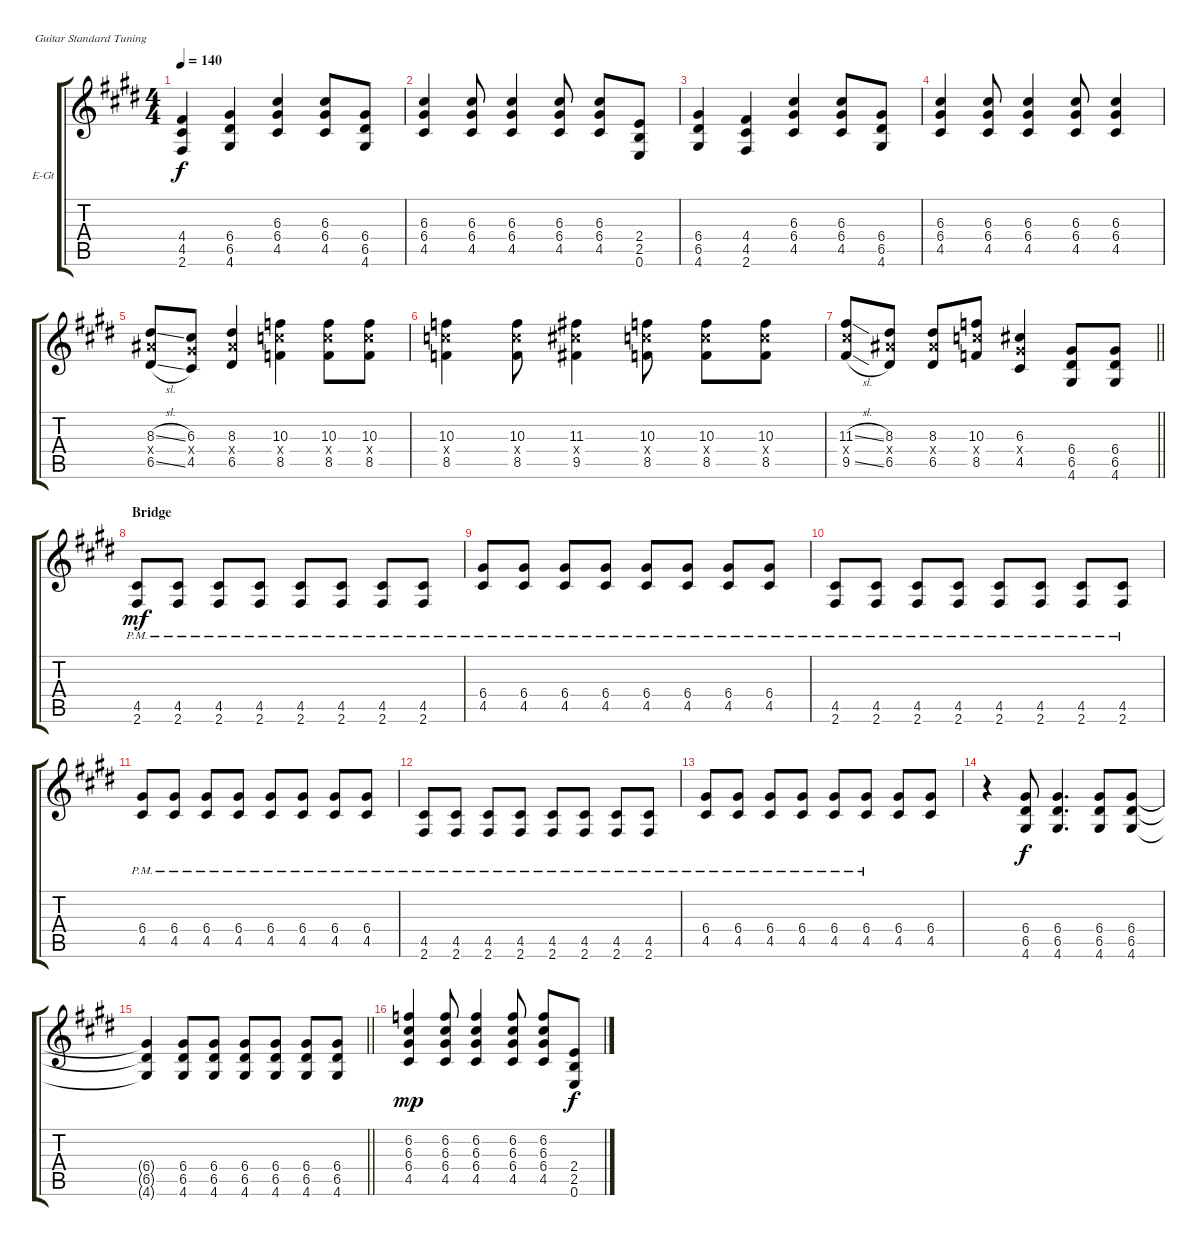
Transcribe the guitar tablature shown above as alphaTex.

\bracketExtendMode groupsimilarinstruments
\firstSystemTrackNameOrientation horizontal
\otherSystemsTrackNameOrientation horizontal
\track ("Billi Joe [rhythm]" "E-Gt") {instrument distortionguitar}
\staff {score tabs}
\tuning (E4 B3 G3 D3 A2 E2)
\ts (4 4)
\tempo 140
\clef g2
\ks e
(4.4 4.5 2.6).4{dy f} (6.4 6.5 4.6).4 (6.3 6.4 4.5).4 (6.3 6.4 4.5).8 (6.4 6.5 4.6).8 |
(6.3 6.4 4.5).4 (6.3 6.4 4.5).8 (6.3 6.4 4.5).4 (6.3 6.4 4.5).8 (6.3 6.4 4.5).8 (2.4 2.5 0.6).8 |
(6.4 6.5 4.6).4 (4.4 4.5 2.6).4 (6.3 6.4 4.5).4 (6.3 6.4 4.5).8 (6.4 6.5 4.6).8 |
(6.3 6.4 4.5).4 (6.3 6.4 4.5).8 (6.3 6.4 4.5).4 (6.3 6.4 4.5).8 (6.3 6.4 4.5).4 |
(8.3{sl} 8.4{x} 6.5{sl}).8 (6.3 6.4{x} 4.5).8 (8.3 8.4{x} 6.5).4 (10.3 10.4{x} 8.5).4 (10.3 10.4{x} 8.5).8 (10.3 10.4{x} 8.5).8 |
(10.3 10.4{x} 8.5).4 (10.3 10.4{x} 8.5).8 (11.3 11.4{x} 9.5).4 (10.3 10.4{x} 8.5).8 (10.3 10.4{x} 8.5).8 (10.3 10.4{x} 8.5).8 |
\barLineRight lightlight
(11.3{sl} 11.4{x} 9.5{sl}).8 (8.3 8.4{x} 6.5).8 (8.3 8.4{x} 6.5).8 (10.3 10.4{x} 8.5).8 (6.3 6.4{x} 4.5).4 (6.4 6.5 4.6).8 (6.4 6.5 4.6).8 |
\section ("" "Bridge")
(4.5{pm} 2.6{pm}).8{dy mf} (4.5{pm} 2.6{pm}).8 (4.5{pm} 2.6{pm}).8 (4.5{pm} 2.6{pm}).8 (4.5{pm} 2.6{pm}).8 (4.5{pm} 2.6{pm}).8 (4.5{pm} 2.6{pm}).8 (4.5{pm} 2.6{pm}).8 |
(6.4{pm} 4.5{pm}).8 (6.4{pm} 4.5{pm}).8 (6.4{pm} 4.5{pm}).8 (6.4{pm} 4.5{pm}).8 (6.4{pm} 4.5{pm}).8 (6.4{pm} 4.5{pm}).8 (6.4{pm} 4.5{pm}).8 (6.4{pm} 4.5{pm}).8 |
(4.5{pm} 2.6{pm}).8 (4.5{pm} 2.6{pm}).8 (4.5{pm} 2.6{pm}).8 (4.5{pm} 2.6{pm}).8 (4.5{pm} 2.6{pm}).8 (4.5{pm} 2.6{pm}).8 (4.5{pm} 2.6{pm}).8 (4.5{pm} 2.6{pm}).8 |
(6.4{pm} 4.5{pm}).8 (6.4{pm} 4.5{pm}).8 (6.4{pm} 4.5{pm}).8 (6.4{pm} 4.5{pm}).8 (6.4{pm} 4.5{pm}).8 (6.4{pm} 4.5{pm}).8 (6.4{pm} 4.5{pm}).8 (6.4{pm} 4.5{pm}).8 |
(4.5{pm} 2.6{pm}).8 (4.5{pm} 2.6{pm}).8 (4.5{pm} 2.6{pm}).8 (4.5{pm} 2.6{pm}).8 (4.5{pm} 2.6{pm}).8 (4.5{pm} 2.6{pm}).8 (4.5{pm} 2.6{pm}).8 (4.5{pm} 2.6{pm}).8 |
(6.4{pm} 4.5{pm}).8 (6.4{pm} 4.5{pm}).8 (6.4{pm} 4.5{pm}).8 (6.4{pm} 4.5{pm}).8 (6.4{pm} 4.5{pm}).8 (6.4{pm} 4.5{pm}).8 (6.4 4.5).8 (6.4 4.5).8 |
r.4 (6.4 6.5 4.6).8{dy f} (6.4 6.5 4.6).4{d} (6.4 6.5 4.6).8 (6.4 6.5 4.6).8 |
\barLineRight lightlight
(6.4{t} 6.5{t} 4.6{t}).4 (6.4 6.5 4.6).8 (6.4 6.5 4.6).8 (6.4 6.5 4.6).8 (6.4 6.5 4.6).8 (6.4 6.5 4.6).8 (6.4 6.5 4.6).8 |
(6.2 6.3 6.4 4.5).4{dy mp} (6.2 6.3 6.4 4.5).8 (6.2 6.3 6.4 4.5).4 (6.2 6.3 6.4 4.5).8 (6.2 6.3 6.4 4.5).8 (2.4 2.5 0.6).8{dy f}
